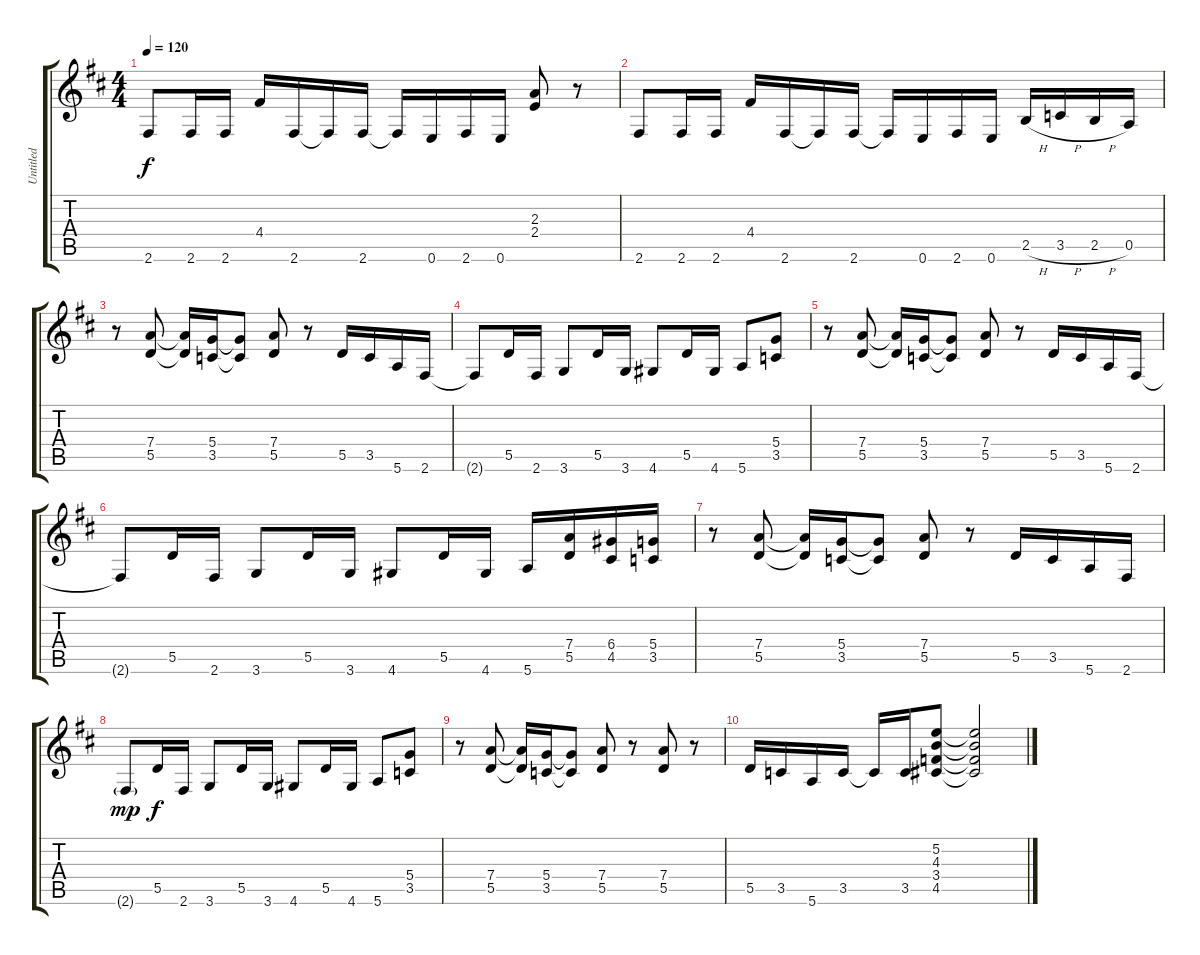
\track ("Untitled" "Untitled") {instrument distortionguitar}
\staff {score tabs}
\tuning (E4 B3 G3 D3 A2 E2) {hide}
\ts (4 4)
\tempo 120
\clef g2
\ks d
2.6.8{dy f} 2.6.16 2.6.16 4.4.16 2.6.16 2.6{t}.16 2.6.16 2.6{t}.16 0.6.16 2.6.16 0.6.16 (2.3 2.4).8 r.8 |
2.6.8 2.6.16 2.6.16 4.4.16 2.6.16 2.6{t}.16 2.6.16 2.6{t}.16 0.6.16 2.6.16 0.6.16 2.5{h}.16 3.5{h}.16 2.5{h}.16 0.5.16 |
r.8 (7.4 5.5).8 (7.4{t} 5.5{t}).16 (5.4 3.5).16 (5.4{t} 3.5{t}).8 (7.4 5.5).8 r.8 5.5.16 3.5.16 5.6.16 2.6.16 |
2.6{t}.8 5.5.16 2.6.16 3.6.8 5.5.16 3.6.16 4.6.8 5.5.16 4.6.16 5.6.8 (5.4 3.5).8 |
r.8 (7.4 5.5).8 (7.4{t} 5.5{t}).16 (5.4 3.5).16 (5.4{t} 3.5{t}).8 (7.4 5.5).8 r.8 5.5.16 3.5.16 5.6.16 2.6.16 |
2.6{t}.8 5.5.16 2.6.16 3.6.8 5.5.16 3.6.16 4.6.8 5.5.16 4.6.16 5.6.16 (7.4 5.5).16 (6.4 4.5).16 (5.4 3.5).16 |
r.8 (7.4 5.5).8 (7.4{t} 5.5{t}).16 (5.4 3.5).16 (5.4{t} 3.5{t}).8 (7.4 5.5).8 r.8 5.5.16 3.5.16 5.6.16 2.6.16 |
2.6{g}.8{dy mp} 5.5.16{dy f} 2.6.16 3.6.8 5.5.16 3.6.16 4.6.8 5.5.16 4.6.16 5.6.8 (5.4 3.5).8 |
r.8 (7.4 5.5).8 (7.4{t} 5.5{t}).16 (5.4 3.5).16 (5.4{t} 3.5{t}).8 (7.4 5.5).8 r.8 (7.4 5.5).8 r.8 |
5.5.16 3.5.16 5.6.16 3.5.16 3.5{t}.16 3.5.16 (5.2 4.3 3.4 4.5).8 (5.2{t} 4.3{t} 3.4{t} 4.5{t}).2
